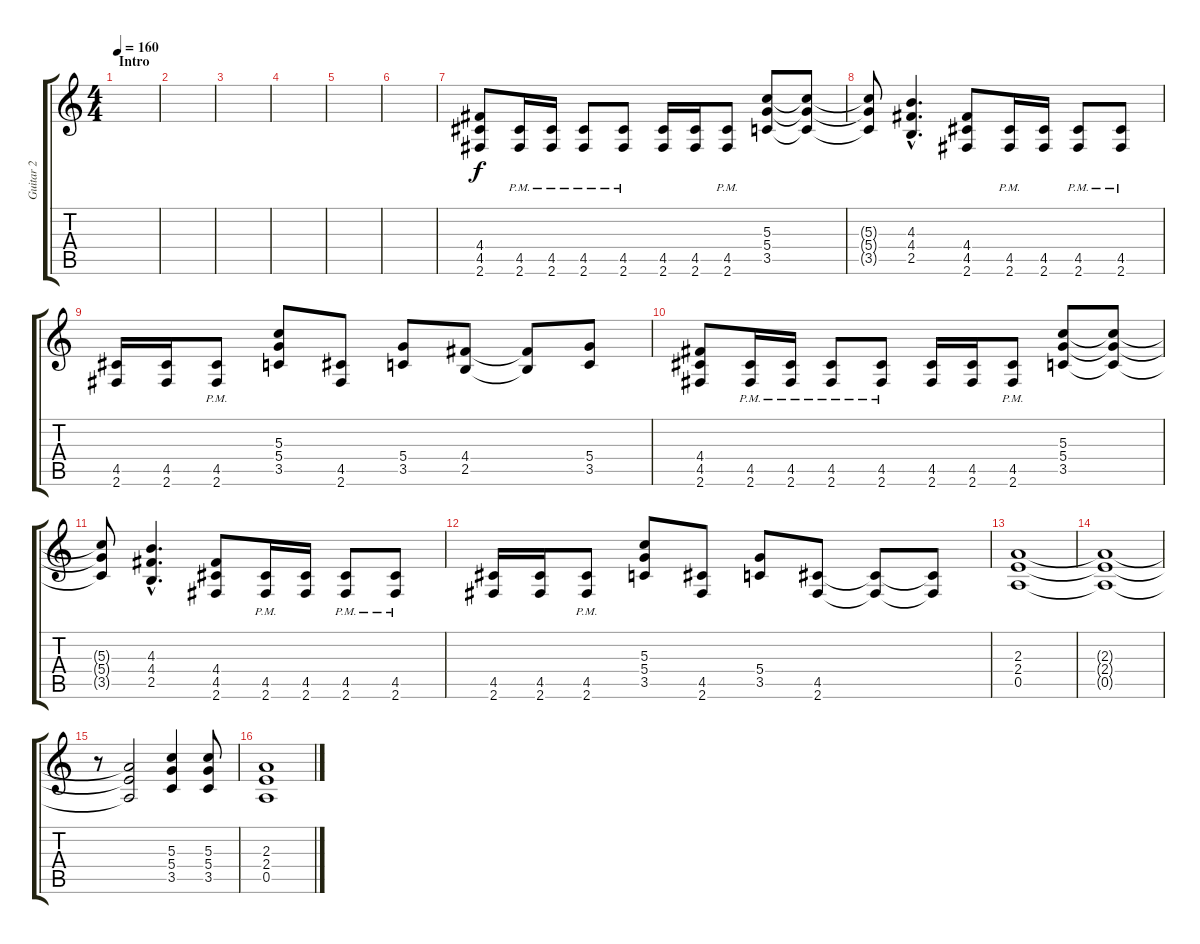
\track ("Guitar 2" "Guitar 2") {instrument distortionguitar}
\staff {score tabs}
\tuning (E4 B3 G3 D3 A2 E2) {hide}
\ts (4 4)
\section ("" "Intro")
\tempo 160
\clef g2
\ks c
|
|
|
|
|
|
(4.4 4.5 2.6).8 (4.5{pm} 2.6{pm}).16 (4.5{pm} 2.6{pm}).16 (4.5{pm} 2.6{pm}).8 (4.5{pm} 2.6{pm}).8 (4.5 2.6).16 (4.5 2.6).16 (4.5{pm} 2.6{pm}).8 (5.3 5.4 3.5).8 (5.3{t} 5.4{t} 3.5{t}).8 |
(5.3{t} 5.4{t} 3.5{t}).8 (4.3{hac} 4.4{hac} 2.5{hac}).4{d} (4.4 4.5 2.6).8 (4.5{pm} 2.6{pm}).16 (4.5 2.6).16 (4.5{pm} 2.6{pm}).8 (4.5{pm} 2.6{pm}).8 |
(4.5 2.6).16 (4.5 2.6).16 (4.5{pm} 2.6{pm}).8 (5.3 5.4 3.5).8 (4.5 2.6).8 (5.4 3.5).8 (4.4 2.5).8 (4.4{t} 2.5{t}).8 (5.4 3.5).8 |
(4.4 4.5 2.6).8 (4.5{pm} 2.6{pm}).16 (4.5{pm} 2.6{pm}).16 (4.5{pm} 2.6{pm}).8 (4.5{pm} 2.6{pm}).8 (4.5 2.6).16 (4.5 2.6).16 (4.5{pm} 2.6{pm}).8 (5.3 5.4 3.5).8 (5.3{t} 5.4{t} 3.5{t}).8 |
(5.3{t} 5.4{t} 3.5{t}).8 (4.3{hac} 4.4{hac} 2.5{hac}).4{d} (4.4 4.5 2.6).8 (4.5{pm} 2.6{pm}).16 (4.5 2.6).16 (4.5{pm} 2.6{pm}).8 (4.5{pm} 2.6{pm}).8 |
(4.5 2.6).16 (4.5 2.6).16 (4.5{pm} 2.6{pm}).8 (5.3 5.4 3.5).8 (4.5 2.6).8 (5.4 3.5).8 (4.5 2.6).8 (4.5{t} 2.6{t}).8 (4.5{t} 2.6{t}).8 |
(2.3 2.4 0.5).1 |
(2.3{t} 2.4{t} 0.5{t}).1 |
r.8 (2.3{t} 2.4{t} 0.5{t}).2 (5.3 5.4 3.5).4 (5.3 5.4 3.5).8 |
(2.3 2.4 0.5).1
